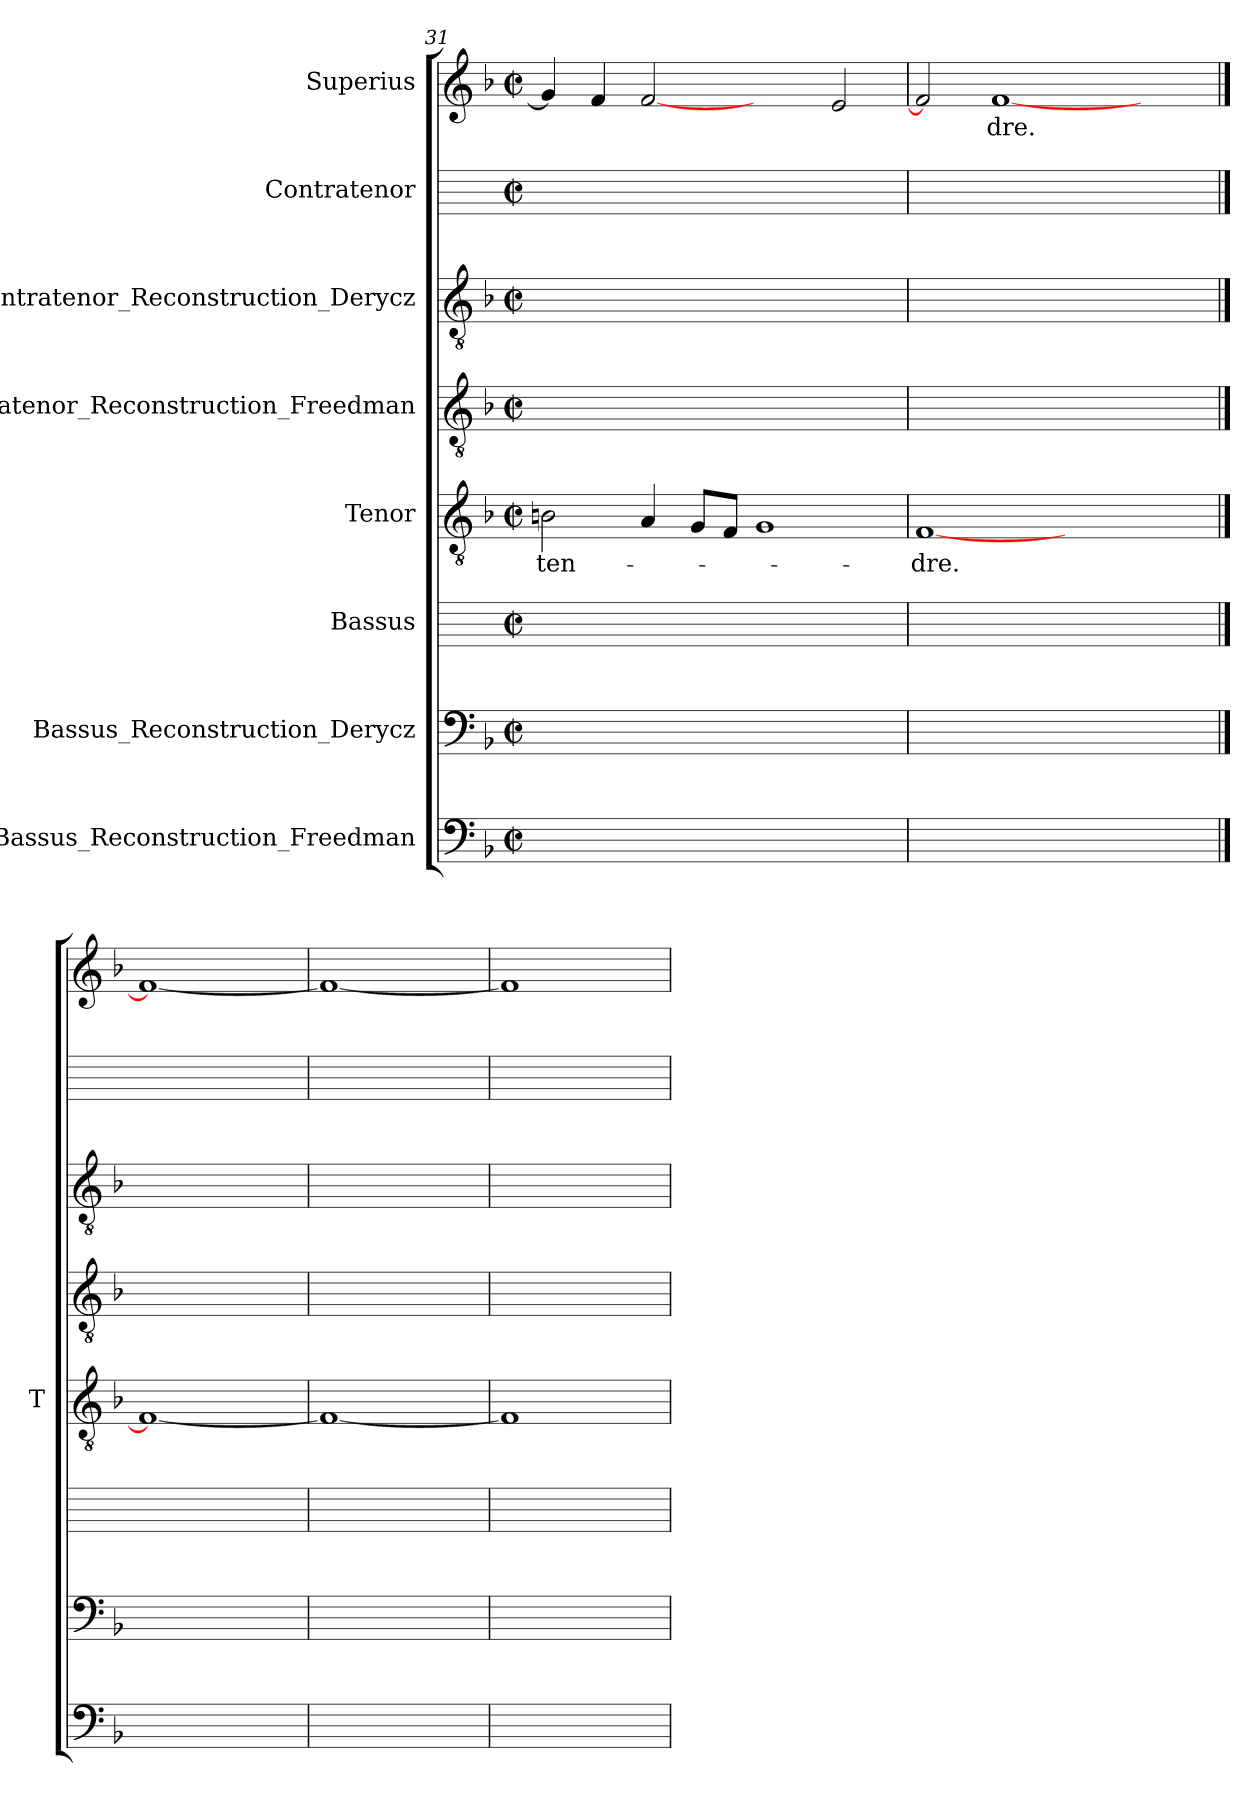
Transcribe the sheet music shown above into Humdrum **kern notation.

**kern	**kern	**kern	**kern	**text	**kern	**kern	**kern	**kern	**text
*part8	*part7	*part6	*part5	*part5	*part4	*part3	*part2	*part1	*part1
*staff8	*staff7	*staff6	*staff5	*staff5	*staff4	*staff3	*staff2	*staff1	*staff1
*I"Bassus_Reconstruction_Freedman	*I"Bassus_Reconstruction_Derycz	*I"Bassus	*I"Tenor	*	*I"Contratenor_Reconstruction_Freedman	*I"Contratenor_Reconstruction_Derycz	*I"Contratenor	*I"Superius	*
*	*	*	*I'T	*	*	*	*	*	*
*clefF4	*clefF4	*	*clefGv2	*	*clefGv2	*clefGv2	*	*clefG2	*
*k[b-]	*k[b-]	*	*k[b-]	*	*k[b-]	*k[b-]	*	*k[b-]	*
*F:	*F:	*	*F:	*	*F:	*F:	*	*F:	*
*M2/2	*M2/2	*M2/2	*M2/2	*	*M2/2	*M2/2	*M2/2	*M2/2	*
*met(c|)	*met(c|)	*met(c|)	*met(c|)	*	*met(c|)	*met(c|)	*met(c|)	*met(c|)	*
=31	=31	=31	=31	=31	=31	=31	=31	=31	=31
1ryy	1ryy	1ryy	2Bn	ten-	1ryy	1ryy	1ryy	4g]	.
.	.	.	.	.	.	.	.	4f	.
.	.	.	4A	.	.	.	.	[2f	.
.	.	.	8GL	.	.	.	.	.	.
.	.	.	8FJ	.	.	.	.	.	.
1ryy	1ryy	1ryy	1G	.	1ryy	1ryy	1ryy	2ryy	.
.	.	.	.	.	.	.	.	2e	.
=32	=32	=32	=32	=32	=32	=32	=32	=32	=32
1ryy	1ryy	1ryy	[1F	-dre.	1ryy	1ryy	1ryy	2f]	.
.	.	.	.	.	.	.	.	[1f	-dre.
1ryy	1ryy	1ryy	1ryy	.	1ryy	1ryy	1ryy	.	.
.	.	.	.	.	.	.	.	2ryy	.
==33	==33	==33	==33	==33	==33	==33	==33	==33	==33
1ryy	1ryy	1ryy	1F_	.	1ryy	1ryy	1ryy	1f_	.
=34	=34	=34	=34	=34	=34	=34	=34	=34	=34
1ryy	1ryy	1ryy	1F_	.	1ryy	1ryy	1ryy	1f_	.
=35	=35	=35	=35	=35	=35	=35	=35	=35	=35
1ryy	1ryy	1ryy	1F]	.	1ryy	1ryy	1ryy	1f]	.
=	=	=	=	=	=	=	=	=	=
*-	*-	*-	*-	*-	*-	*-	*-	*-	*-
